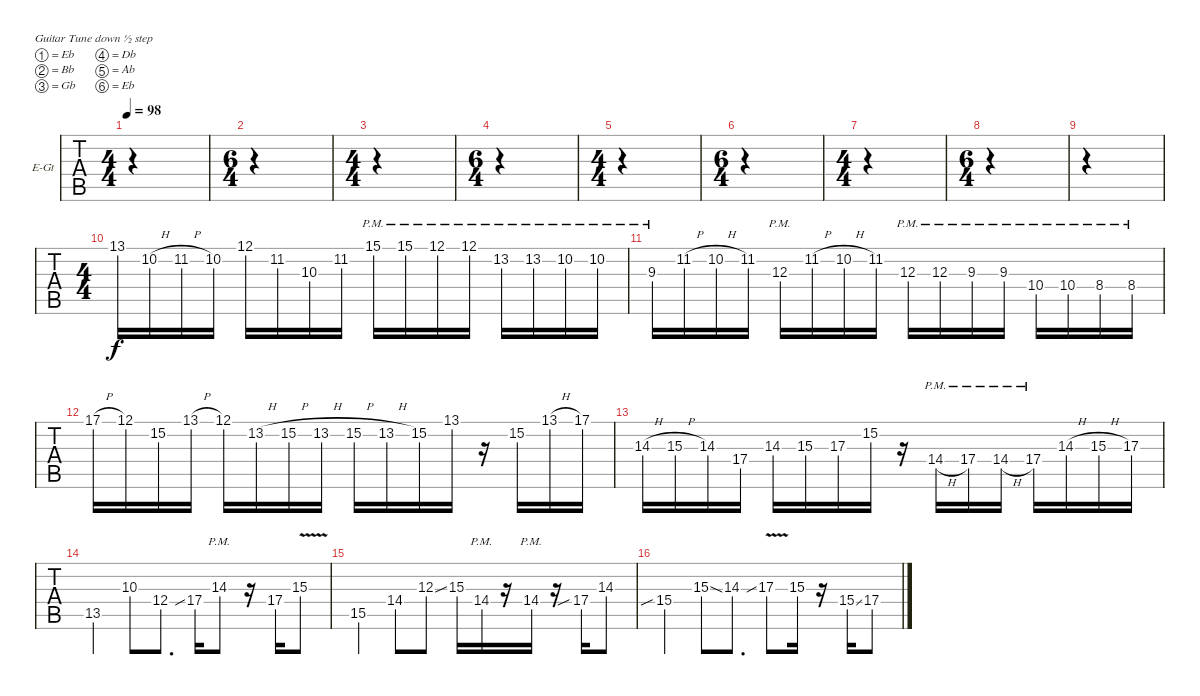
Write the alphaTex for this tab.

\defaultSystemsLayout 4
\bracketExtendMode groupsimilarinstruments
\multiBarRest
\firstSystemTrackNameOrientation horizontal
\otherSystemsTrackNameOrientation horizontal
\track ("Panned" "E-Gt") {instrument electricguitarclean}
\staff {tabs}
\tuning (Eb4 Bb3 Gb3 Db3 Ab2 Eb2)
\ts (4 4)
\tempo 98
\clef g2
\ks c
|
\ts (6 4)
|
\ts (4 4)
|
\ts (6 4)
|
\ts (4 4)
|
\ts (6 4)
|
\ts (4 4)
|
\ts (6 4)
|
|
\ts (4 4)
13.1.16 10.2{h}.16 11.2{h}.16 10.2.16 12.1.16 11.2.16 10.3.16 11.2.16 15.1{pm}.16 15.1{pm}.16 12.1{pm}.16 12.1{pm}.16 13.2{pm}.16 13.2{pm}.16 10.2{pm}.16 10.2{pm}.16 |
9.3{pm}.16 11.2{h}.16 10.2{h}.16 11.2.16 12.3{pm}.16 11.2{h}.16 10.2{h}.16 11.2.16 12.3{pm}.16 12.3{pm}.16 9.3{pm}.16 9.3{pm}.16 10.4{pm}.16 10.4{pm}.16 8.4{pm}.16 8.4{pm}.16 |
17.1{h}.16 12.1.16 15.2.16 13.1{h}.16 12.1.16 13.2{h}.16 15.2{h}.16 13.2{h}.16 15.2{h}.16 13.2{h}.16 15.2.16 13.1.16 r.16 15.2.16 13.1{h}.16 17.1.16 |
14.3{h}.16 15.3{h}.16 14.3.16 17.4.16 14.3.16 15.3.16 17.3.16 15.2.16 r.16 14.4{h pm}.16 17.4{pm}.16 14.4{h pm}.16 17.4{pm}.16 14.3{h}.16 15.3{h}.16 17.3.16 |
13.5.4 10.3.8 12.4{ss}.8{d} 17.4.16 14.3{pm}.8 r.16 17.4.16 15.3{v}.8 |
15.5.4 14.4.8 12.3{ss}.8 15.3.16 14.4{pm}.16 r.16 14.4{pm}.16 r.16 17.4{sib}.16 14.3.8 |
15.4{sib}.4 15.3{ss}.8 14.3{ss}.8{d} 17.3{v}.8 15.3.16 r.16 15.4{ss}.16 17.4.8
